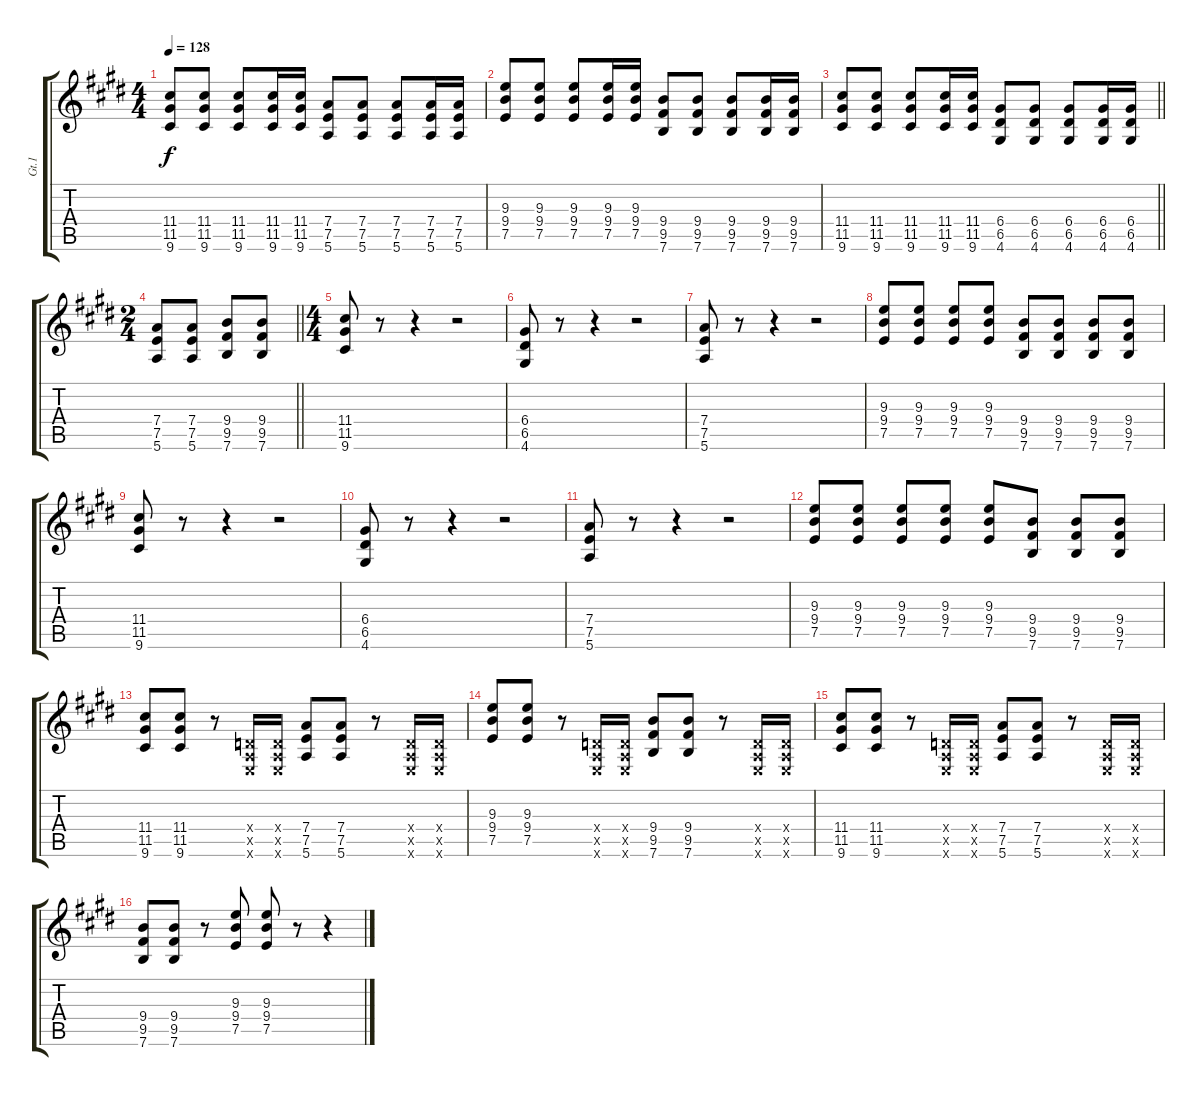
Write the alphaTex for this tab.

\track ("Gt.1" "Gt.1") {instrument distortionguitar}
\staff {score tabs}
\tuning (E4 B3 G3 D3 A2 E2) {hide}
\ts (4 4)
\tempo 128
\clef g2
\ks e
(11.4 11.5 9.6).8{dy f} (11.4 11.5 9.6).8 (11.4 11.5 9.6).8 (11.4 11.5 9.6).16 (11.4 11.5 9.6).16 (7.4 7.5 5.6).8 (7.4 7.5 5.6).8 (7.4 7.5 5.6).8 (7.4 7.5 5.6).16 (7.4 7.5 5.6).16 |
(9.3 9.4 7.5).8 (9.3 9.4 7.5).8 (9.3 9.4 7.5).8 (9.3 9.4 7.5).16 (9.3 9.4 7.5).16 (9.4 9.5 7.6).8 (9.4 9.5 7.6).8 (9.4 9.5 7.6).8 (9.4 9.5 7.6).16 (9.4 9.5 7.6).16 |
\barLineRight lightlight
(11.4 11.5 9.6).8 (11.4 11.5 9.6).8 (11.4 11.5 9.6).8 (11.4 11.5 9.6).16 (11.4 11.5 9.6).16 (6.4 6.5 4.6).8 (6.4 6.5 4.6).8 (6.4 6.5 4.6).8 (6.4 6.5 4.6).16 (6.4 6.5 4.6).16 |
\ts (2 4)
\barLineRight lightlight
(7.4 7.5 5.6).8 (7.4 7.5 5.6).8 (9.4 9.5 7.6).8 (9.4 9.5 7.6).8 |
\ts (4 4)
(11.4 11.5 9.6).8 r.8 r.4 r.2 |
(6.4 6.5 4.6).8 r.8 r.4 r.2 |
(7.4 7.5 5.6).8 r.8 r.4 r.2 |
(9.3 9.4 7.5).8 (9.3 9.4 7.5).8 (9.3 9.4 7.5).8 (9.3 9.4 7.5).8 (9.4 9.5 7.6).8 (9.4 9.5 7.6).8 (9.4 9.5 7.6).8 (9.4 9.5 7.6).8 |
(11.4 11.5 9.6).8 r.8 r.4 r.2 |
(6.4 6.5 4.6).8 r.8 r.4 r.2 |
(7.4 7.5 5.6).8 r.8 r.4 r.2 |
(9.3 9.4 7.5).8 (9.3 9.4 7.5).8 (9.3 9.4 7.5).8 (9.3 9.4 7.5).8 (9.3 9.4 7.5).8 (9.4 9.5 7.6).8 (9.4 9.5 7.6).8 (9.4 9.5 7.6).8 |
(11.4 11.5 9.6).8 (11.4 11.5 9.6).8 r.8 (0.4{x} 0.5{x} 0.6{x}).16 (0.4{x} 0.5{x} 0.6{x}).16 (7.4 7.5 5.6).8 (7.4 7.5 5.6).8 r.8 (0.4{x} 0.5{x} 0.6{x}).16 (0.4{x} 0.5{x} 0.6{x}).16 |
(9.3 9.4 7.5).8 (9.3 9.4 7.5).8 r.8 (0.4{x} 0.5{x} 0.6{x}).16 (0.4{x} 0.5{x} 0.6{x}).16 (9.4 9.5 7.6).8 (9.4 9.5 7.6).8 r.8 (0.4{x} 0.5{x} 0.6{x}).16 (0.4{x} 0.5{x} 0.6{x}).16 |
(11.4 11.5 9.6).8 (11.4 11.5 9.6).8 r.8 (0.4{x} 0.5{x} 0.6{x}).16 (0.4{x} 0.5{x} 0.6{x}).16 (7.4 7.5 5.6).8 (7.4 7.5 5.6).8 r.8 (0.4{x} 0.5{x} 0.6{x}).16 (0.4{x} 0.5{x} 0.6{x}).16 |
(9.4 9.5 7.6).8 (9.4 9.5 7.6).8 r.8 (9.3 9.4 7.5).8 (9.3 9.4 7.5).8 r.8 r.4
